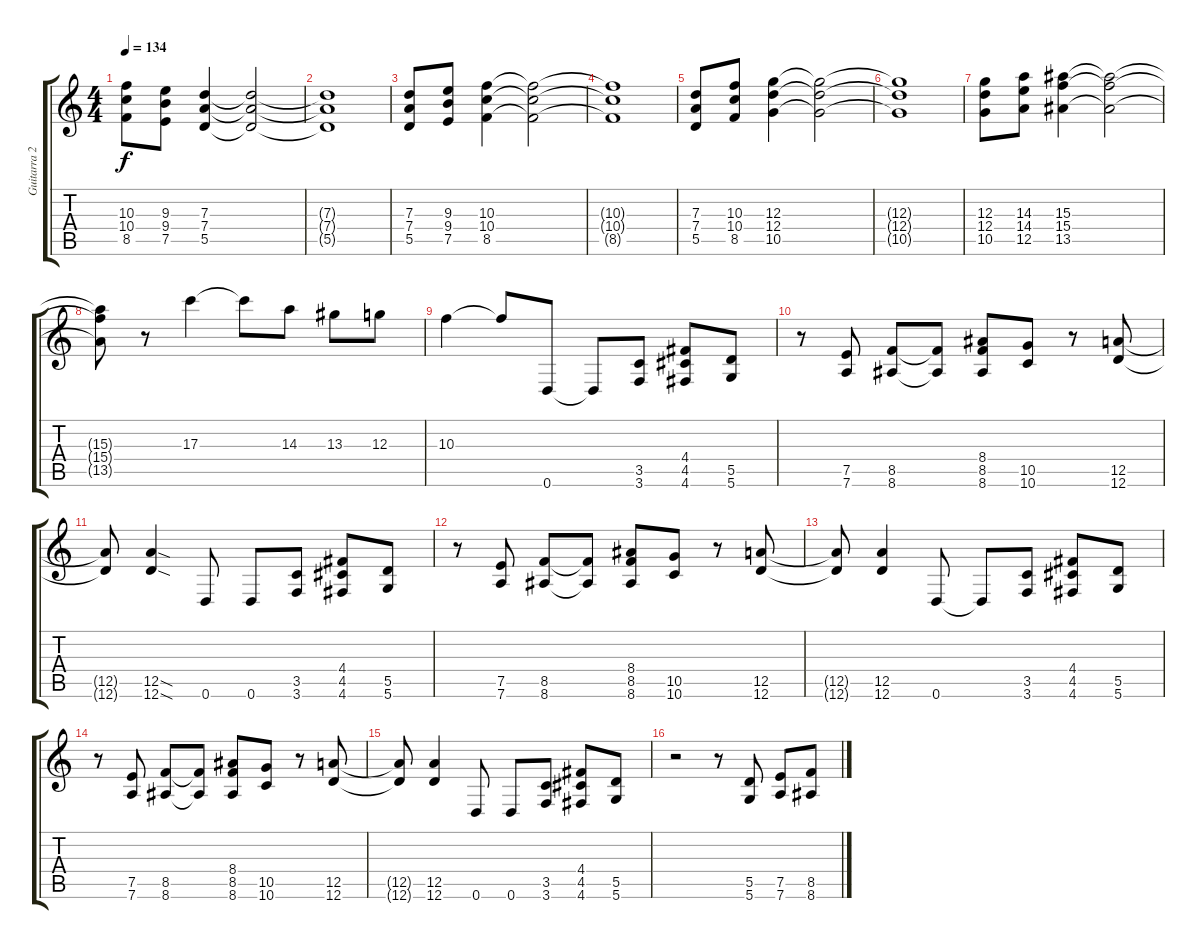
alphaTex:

\track ("Guitarra 2 [Brad Whitford]" "Guitarra 2") {instrument distortionguitar}
\staff {score tabs}
\tuning (E4 B3 G3 D3 A2 D2) {hide}
\ts (4 4)
\tempo 134
\clef g2
\ks c
(10.3 10.4 8.5).8{dy f} (9.3 9.4 7.5).8 (7.3 7.4 5.5).4 (7.3{t} 7.4{t} 5.5{t}).2 |
(7.3{t} 7.4{t} 5.5{t}).1 |
(7.3 7.4 5.5).8 (9.3 9.4 7.5).8 (10.3 10.4 8.5).4 (10.3{t} 10.4{t} 8.5{t}).2 |
(10.3{t} 10.4{t} 8.5{t}).1 |
(7.3 7.4 5.5).8 (10.3 10.4 8.5).8 (12.3 12.4 10.5).4 (12.3{t} 12.4{t} 10.5{t}).2 |
(12.3{t} 12.4{t} 10.5{t}).1 |
(12.3 12.4 10.5).8 (14.3 14.4 12.5).8 (15.3 15.4 13.5).4 (15.3{t} 15.4{t} 13.5{t}).2 |
(15.3{t} 15.4{t} 13.5{t}).8 r.8 17.3.4 17.3{t}.8 14.3.8 13.3.8 12.3.8 |
10.3.4 10.3{t}.8 0.6.8 0.6{t}.8 (3.5 3.6).8 (4.4 4.5 4.6).8 (5.5 5.6).8 |
r.8 (7.5 7.6).8 (8.5 8.6).8 (8.5{t} 8.6{t}).8 (8.4 8.5 8.6).8 (10.5 10.6).8 r.8 (12.5 12.6).8 |
(12.5{t} 12.6{t}).8 (12.5{sod} 12.6{sod}).4 0.6.8 0.6.8 (3.5 3.6).8 (4.4 4.5 4.6).8 (5.5 5.6).8 |
r.8 (7.5 7.6).8 (8.5 8.6).8 (8.5{t} 8.6{t}).8 (8.4 8.5 8.6).8 (10.5 10.6).8 r.8 (12.5 12.6).8 |
(12.5{t} 12.6{t}).8 (12.5 12.6).4 0.6.8 0.6{t}.8 (3.5 3.6).8 (4.4 4.5 4.6).8 (5.5 5.6).8 |
r.8 (7.5 7.6).8 (8.5 8.6).8 (8.5{t} 8.6{t}).8 (8.4 8.5 8.6).8 (10.5 10.6).8 r.8 (12.5 12.6).8 |
(12.5{t} 12.6{t}).8 (12.5 12.6).4 0.6.8 0.6.8 (3.5 3.6).8 (4.4 4.5 4.6).8 (5.5 5.6).8 |
r.2 r.8 (5.5 5.6).8 (7.5 7.6).8 (8.5 8.6).8
